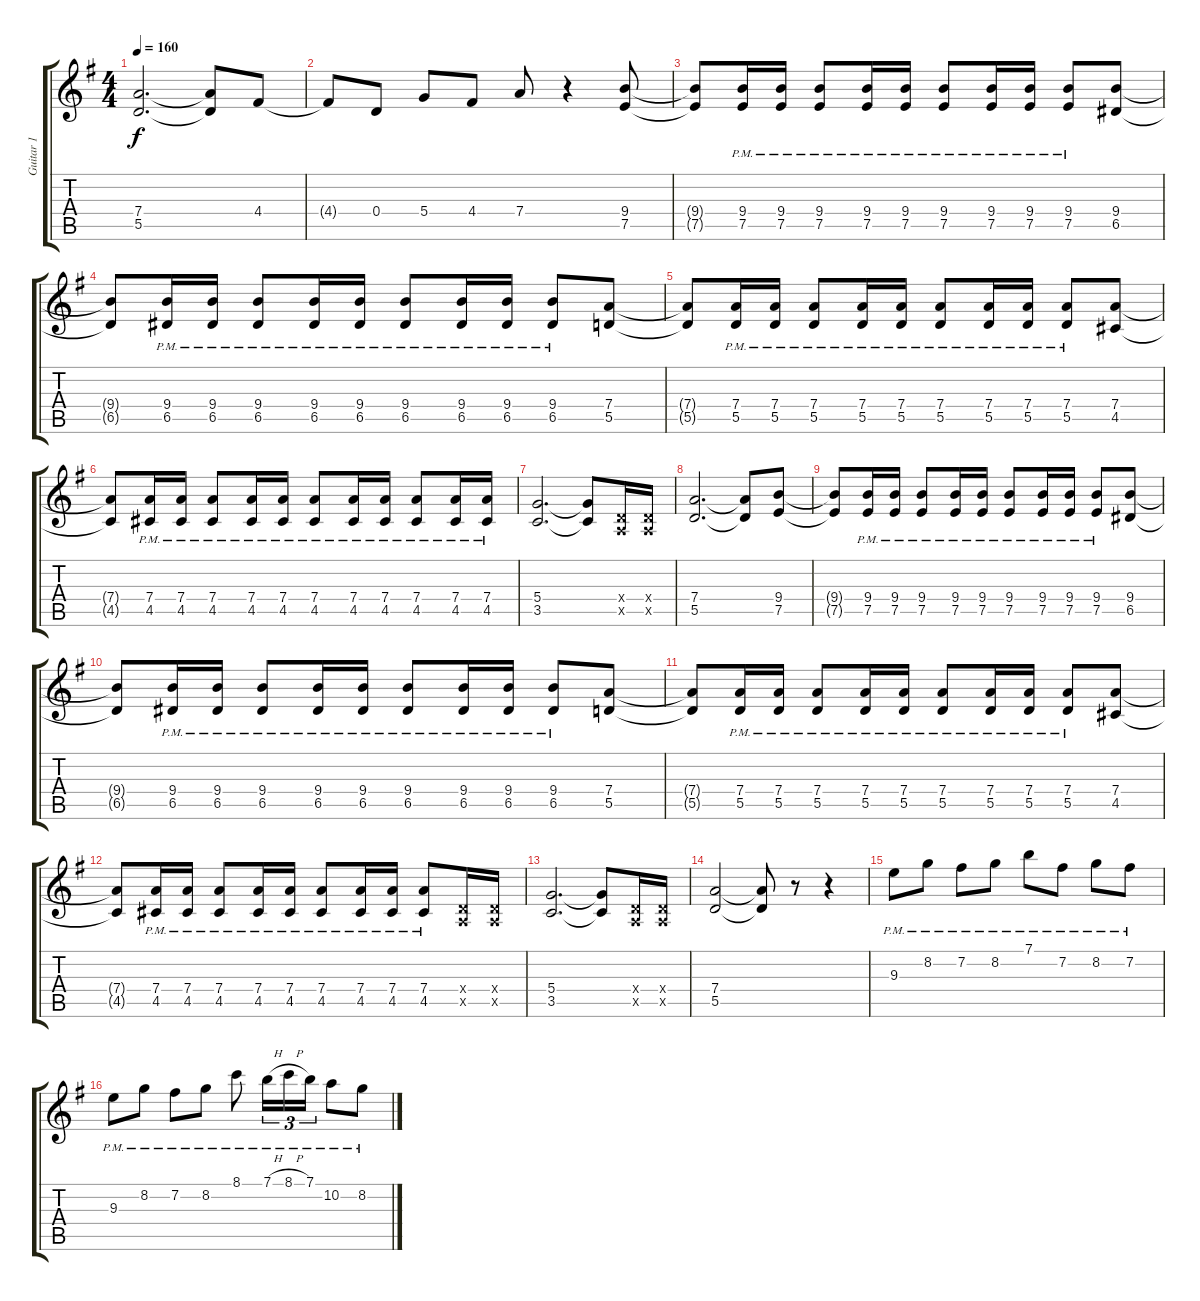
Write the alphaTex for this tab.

\track ("Guitar 1" "Guitar 1") {instrument distortionguitar}
\staff {score tabs}
\tuning (E4 B3 G3 D3 A2 E2) {hide}
\ts (4 4)
\tempo 160
\clef g2
\ks g
(7.4 5.5).2{d dy f} (7.4{t} 5.5{t}).8 4.4.8 |
4.4{t}.8 0.4.8 5.4.8 4.4.8 7.4.8 r.4 (9.4 7.5).8 |
(9.4{t} 7.5{t}).8 (9.4{pm} 7.5{pm}).16 (9.4{pm} 7.5{pm}).16 (9.4{pm} 7.5{pm}).8 (9.4{pm} 7.5{pm}).16 (9.4{pm} 7.5{pm}).16 (9.4{pm} 7.5{pm}).8 (9.4{pm} 7.5{pm}).16 (9.4{pm} 7.5{pm}).16 (9.4{pm} 7.5{pm}).8 (9.4 6.5).8 |
(9.4{t} 6.5{t}).8 (9.4{pm} 6.5{pm}).16 (9.4{pm} 6.5{pm}).16 (9.4{pm} 6.5{pm}).8 (9.4{pm} 6.5{pm}).16 (9.4{pm} 6.5{pm}).16 (9.4{pm} 6.5{pm}).8 (9.4{pm} 6.5{pm}).16 (9.4{pm} 6.5{pm}).16 (9.4{pm} 6.5{pm}).8 (7.4 5.5).8 |
(7.4{t} 5.5{t}).8 (7.4{pm} 5.5{pm}).16 (7.4{pm} 5.5{pm}).16 (7.4{pm} 5.5{pm}).8 (7.4{pm} 5.5{pm}).16 (7.4{pm} 5.5{pm}).16 (7.4{pm} 5.5{pm}).8 (7.4{pm} 5.5{pm}).16 (7.4{pm} 5.5{pm}).16 (7.4{pm} 5.5{pm}).8 (7.4 4.5).8 |
(7.4{t} 4.5{t}).8 (7.4{pm} 4.5{pm}).16 (7.4{pm} 4.5{pm}).16 (7.4{pm} 4.5{pm}).8 (7.4{pm} 4.5{pm}).16 (7.4{pm} 4.5{pm}).16 (7.4{pm} 4.5{pm}).8 (7.4{pm} 4.5{pm}).16 (7.4{pm} 4.5{pm}).16 (7.4{pm} 4.5{pm}).8 (7.4{pm} 4.5{pm}).16 (7.4{pm} 4.5{pm}).16 |
(5.4 3.5).2{d} (5.4{t} 3.5{t}).8 (0.4{x} 0.5{x}).16 (0.4{x} 0.5{x}).16 |
(7.4 5.5).2{d} (7.4{t} 5.5{t}).8 (9.4 7.5).8 |
(9.4{t} 7.5{t}).8 (9.4{pm} 7.5{pm}).16 (9.4{pm} 7.5{pm}).16 (9.4{pm} 7.5{pm}).8 (9.4{pm} 7.5{pm}).16 (9.4{pm} 7.5{pm}).16 (9.4{pm} 7.5{pm}).8 (9.4{pm} 7.5{pm}).16 (9.4{pm} 7.5{pm}).16 (9.4{pm} 7.5{pm}).8 (9.4 6.5).8 |
(9.4{t} 6.5{t}).8 (9.4{pm} 6.5{pm}).16 (9.4{pm} 6.5{pm}).16 (9.4{pm} 6.5{pm}).8 (9.4{pm} 6.5{pm}).16 (9.4{pm} 6.5{pm}).16 (9.4{pm} 6.5{pm}).8 (9.4{pm} 6.5{pm}).16 (9.4{pm} 6.5{pm}).16 (9.4{pm} 6.5{pm}).8 (7.4 5.5).8 |
(7.4{t} 5.5{t}).8 (7.4{pm} 5.5{pm}).16 (7.4{pm} 5.5{pm}).16 (7.4{pm} 5.5{pm}).8 (7.4{pm} 5.5{pm}).16 (7.4{pm} 5.5{pm}).16 (7.4{pm} 5.5{pm}).8 (7.4{pm} 5.5{pm}).16 (7.4{pm} 5.5{pm}).16 (7.4{pm} 5.5{pm}).8 (7.4 4.5).8 |
(7.4{t} 4.5{t}).8 (7.4{pm} 4.5{pm}).16 (7.4{pm} 4.5{pm}).16 (7.4{pm} 4.5{pm}).8 (7.4{pm} 4.5{pm}).16 (7.4{pm} 4.5{pm}).16 (7.4{pm} 4.5{pm}).8 (7.4{pm} 4.5{pm}).16 (7.4{pm} 4.5{pm}).16 (7.4 4.5{pm}).8 (0.4{x} 0.5{x}).16 (0.4{x} 0.5{x}).16 |
(5.4 3.5).2{d} (5.4{t} 3.5{t}).8 (0.4{x} 0.5{x}).16 (0.4{x} 0.5{x}).16 |
(7.4 5.5).2 (7.4{t} 5.5{t}).8 r.8 r.4 |
9.3{pm}.8 8.2{pm}.8 7.2{pm}.8 8.2{pm}.8 7.1{pm}.8 7.2{pm}.8 8.2{pm}.8 7.2{pm}.8 |
9.3{pm}.8 8.2{pm}.8 7.2{pm}.8 8.2{pm}.8 8.1{pm}.8 7.1{h pm}.16{tu (3 2)} 8.1{h pm}.16{tu (3 2)} 7.1{pm}.16{tu (3 2)} 10.2{pm}.8 8.2{pm}.8
